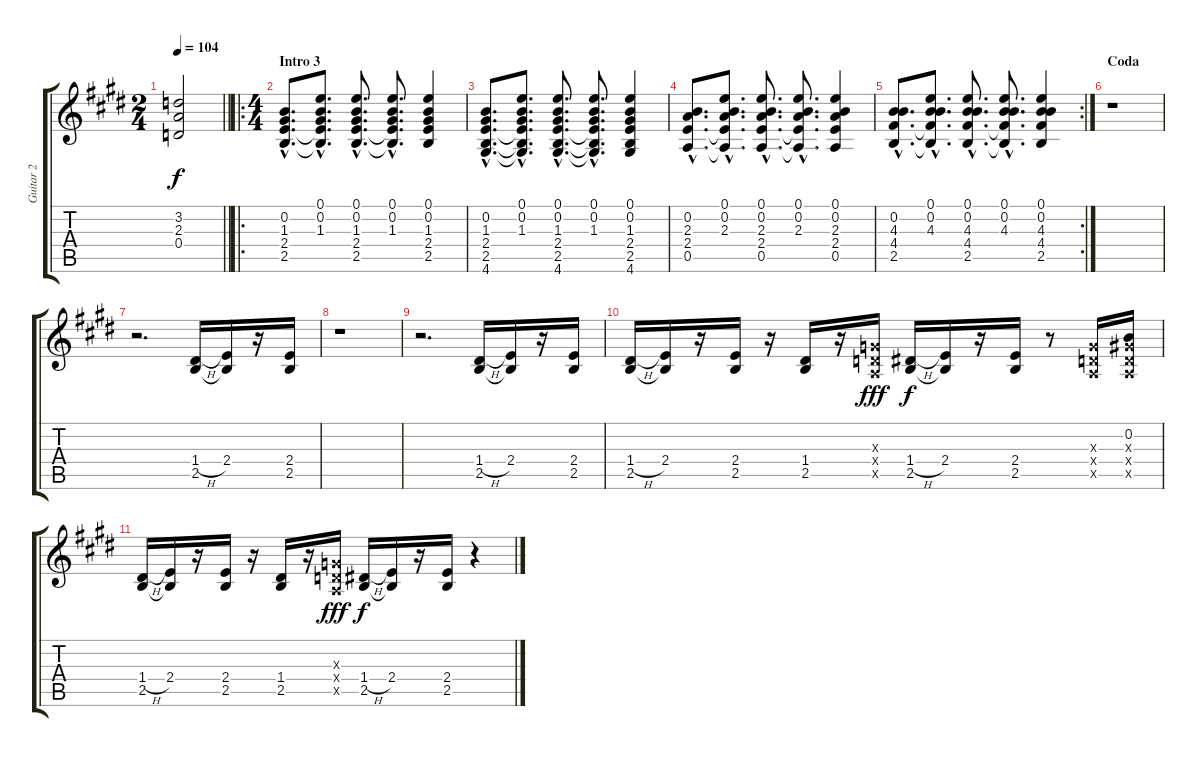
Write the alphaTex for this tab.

\track ("Guitar 2" "Guitar 2") {instrument acousticguitarsteel}
\staff {score tabs}
\tuning (E4 B3 G3 D3 A2 E2) {hide}
\ts (2 4)
\tempo 104
\clef g2
\barLineRight lightlight
\ks e
(3.2{t} 2.3{t} 0.4{t}).2{dy f volume 12 instrument acousticguitarsteel} |
\ro
\ts (4 4)
\section ("" "Intro 3")
(0.2{hac} 1.3{hac} 2.4{hac} 2.5{hac}).8{d} (0.1{hac} 0.2{hac} 1.3{hac} 2.4{hac t} 2.5{hac t}).8{d} (0.1{hac} 0.2{hac} 1.3{hac} 2.4{hac} 2.5{hac}).8{d} (0.1{hac} 0.2{hac} 1.3{hac} 2.4{hac t} 2.5{hac t}).8{d} (0.1 0.2 1.3 2.4 2.5).4 |
(0.2{hac} 1.3{hac} 2.4{hac} 2.5{hac} 4.6{hac}).8{d} (0.1{hac} 0.2{hac} 1.3{hac} 2.4{hac t} 2.5{hac t} 4.6{hac t}).8{d} (0.1{hac} 0.2{hac} 1.3{hac} 2.4{hac} 2.5{hac} 4.6{hac}).8{d} (0.1{hac} 0.2{hac} 1.3{hac} 2.4{hac t} 2.5{hac t} 4.6{hac t}).8{d} (0.1 0.2 1.3 2.4 2.5 4.6).4 |
(0.2{hac} 2.3{hac} 2.4{hac} 0.5{hac}).8{d} (0.1{hac} 0.2{hac} 2.3{hac} 2.4{hac t} 0.5{hac t}).8{d} (0.1{hac} 0.2{hac} 2.3{hac} 2.4{hac} 0.5{hac}).8{d} (0.1{hac} 0.2{hac} 2.3{hac} 2.4{hac t} 0.5{hac t}).8{d} (0.1 0.2 2.3 2.4 0.5).4 |
\rc 2
(0.2{hac} 4.3{hac} 4.4{hac} 2.5{hac}).8{d} (0.1{hac} 0.2{hac} 4.3{hac} 4.4{hac t} 2.5{hac t}).8{d} (0.1{hac} 0.2{hac} 4.3{hac} 4.4{hac} 2.5{hac}).8{d} (0.1{hac} 0.2{hac} 4.3{hac} 4.4{hac t} 2.5{hac t}).8{d} (0.1 0.2 4.3 4.4 2.5).4 |
\section ("" "Coda")
r.1 |
r.2{d} (1.4{h} 2.5).16 (2.4 2.5{t}).16 r.16 (2.4 2.5).16 |
r.1 |
r.2{d} (1.4{h} 2.5).16 (2.4 2.5{t}).16 r.16 (2.4 2.5).16 |
(1.4{h} 2.5).16 (2.4 2.5{t}).16 r.16 (2.4 2.5).16 r.16 (1.4 2.5).16 r.16 (0.3{x} 0.4{x} 0.5{x}).16{dy fff} (1.4{h} 2.5).16{dy f} (2.4 2.5{t}).16 r.16 (2.4 2.5).16 r.8 (0.3{x} 0.4{x} 0.5{x}).16 (0.2 1.3{x} 0.4{x} 0.5{x}).16 |
(1.4{h} 2.5).16 (2.4 2.5{t}).16 r.16 (2.4 2.5).16 r.16 (1.4 2.5).16 r.16 (0.3{x} 0.4{x} 0.5{x}).16{dy fff} (1.4{h} 2.5).16{dy f} (2.4 2.5{t}).16 r.16 (2.4 2.5).16 r.4
